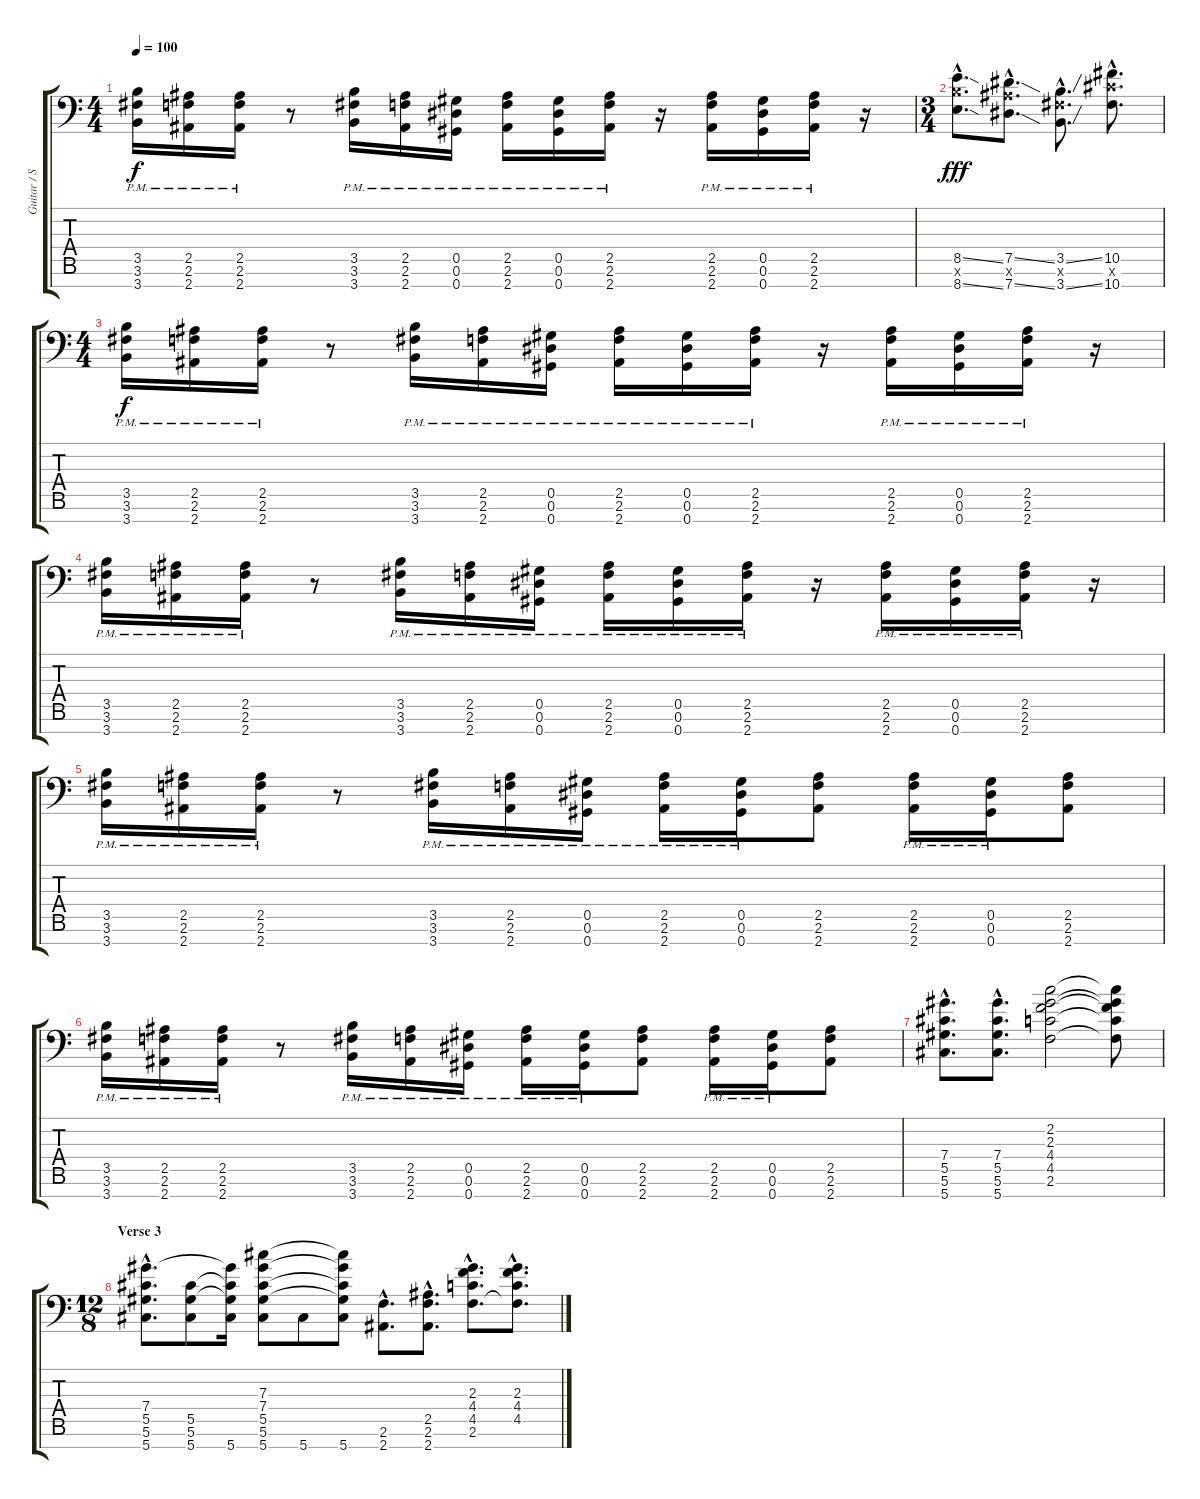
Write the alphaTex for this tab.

\track ("Guitar / Stephen Carpenter" "Guitar / S") {instrument distortionguitar}
\staff {score tabs}
\tuning (Eb4 Bb3 Gb3 Db3 Ab2 Eb2 Ab1) {hide}
\ts (4 4)
\tempo 100
\clef f4
\ks c
(3.5{pm} 3.6{pm} 3.7{pm}).16{dy f} (2.5{pm} 2.6{pm} 2.7{pm}).16 (2.5{pm} 2.6{pm} 2.7{pm}).16 r.8 (3.5{pm} 3.6{pm} 3.7{pm}).16 (2.5{pm} 2.6{pm} 2.7{pm}).16 (0.5{pm} 0.6{pm} 0.7{pm}).16 (2.5{pm} 2.6{pm} 2.7{pm}).16 (0.5{pm} 0.6{pm} 0.7{pm}).16 (2.5{pm} 2.6{pm} 2.7{pm}).16 r.16 (2.5{pm} 2.6{pm} 2.7{pm}).16 (0.5{pm} 0.6{pm} 0.7{pm}).16 (2.5{pm} 2.6{pm} 2.7{pm}).16 r.16 |
\ts (3 4)
(8.5{ss hac} 8.6{hac x} 8.7{ss hac}).8{d dy fff} (7.5{ss hac} 7.6{hac x} 7.7{ss hac}).8{d} (3.5{ss hac} 3.6{hac x} 3.7{ss hac}).8{d} (10.5{hac} 10.6{hac x} 10.7{hac}).8{d} |
\ts (4 4)
(3.5{pm} 3.6{pm} 3.7{pm}).16{dy f} (2.5{pm} 2.6{pm} 2.7{pm}).16 (2.5{pm} 2.6{pm} 2.7{pm}).16 r.8 (3.5{pm} 3.6{pm} 3.7{pm}).16 (2.5{pm} 2.6{pm} 2.7{pm}).16 (0.5{pm} 0.6{pm} 0.7{pm}).16 (2.5{pm} 2.6{pm} 2.7{pm}).16 (0.5{pm} 0.6{pm} 0.7{pm}).16 (2.5{pm} 2.6{pm} 2.7{pm}).16 r.16 (2.5{pm} 2.6{pm} 2.7{pm}).16 (0.5{pm} 0.6{pm} 0.7{pm}).16 (2.5{pm} 2.6{pm} 2.7{pm}).16 r.16 |
(3.5{pm} 3.6{pm} 3.7{pm}).16 (2.5{pm} 2.6{pm} 2.7{pm}).16 (2.5{pm} 2.6{pm} 2.7{pm}).16 r.8 (3.5{pm} 3.6{pm} 3.7{pm}).16 (2.5{pm} 2.6{pm} 2.7{pm}).16 (0.5{pm} 0.6{pm} 0.7{pm}).16 (2.5{pm} 2.6{pm} 2.7{pm}).16 (0.5{pm} 0.6{pm} 0.7{pm}).16 (2.5{pm} 2.6{pm} 2.7{pm}).16 r.16 (2.5{pm} 2.6{pm} 2.7{pm}).16 (0.5{pm} 0.6{pm} 0.7{pm}).16 (2.5{pm} 2.6{pm} 2.7{pm}).16 r.16 |
(3.5{pm} 3.6{pm} 3.7{pm}).16 (2.5{pm} 2.6{pm} 2.7{pm}).16 (2.5{pm} 2.6{pm} 2.7{pm}).16 r.8 (3.5{pm} 3.6{pm} 3.7{pm}).16 (2.5{pm} 2.6{pm} 2.7{pm}).16 (0.5{pm} 0.6{pm} 0.7{pm}).16 (2.5{pm} 2.6{pm} 2.7{pm}).16 (0.5{pm} 0.6{pm} 0.7{pm}).16 (2.5 2.6 2.7).8 (2.5{pm} 2.6{pm} 2.7{pm}).16 (0.5{pm} 0.6{pm} 0.7{pm}).16 (2.5 2.6 2.7).8 |
(3.5{pm} 3.6{pm} 3.7{pm}).16 (2.5{pm} 2.6{pm} 2.7{pm}).16 (2.5{pm} 2.6{pm} 2.7{pm}).16 r.8 (3.5{pm} 3.6{pm} 3.7{pm}).16 (2.5{pm} 2.6{pm} 2.7{pm}).16 (0.5{pm} 0.6{pm} 0.7{pm}).16 (2.5{pm} 2.6{pm} 2.7{pm}).16 (0.5{pm} 0.6{pm} 0.7{pm}).16 (2.5 2.6 2.7).8 (2.5{pm} 2.6{pm} 2.7{pm}).16 (0.5{pm} 0.6{pm} 0.7{pm}).16 (2.5 2.6 2.7).8 |
(7.4{hac} 5.5{hac} 5.6{hac} 5.7{hac}).8{d} (7.4{hac} 5.5{hac} 5.6{hac} 5.7{hac}).8{d} (2.2 2.3 4.4 4.5 2.6).2 (2.2{t} 2.3{t} 4.4{t} 4.5{t} 2.6{t}).8 |
\ts (12 8)
\section ("" "Verse 3")
(7.4{hac} 5.5{hac} 5.6{hac} 5.7{hac}).8{d instrument distortionguitar} (5.5 5.6 5.7).8 (7.4{t} 5.5{t} 5.6{t} 5.7).16 (7.3 7.4 5.5 5.6 5.7).8 5.7.8 (7.3{t} 7.4{t} 5.5{t} 5.6{t} 5.7).8 (2.6{hac} 2.7{hac}).8{d} (2.5{hac} 2.6{hac} 2.7{hac}).8{d} (2.3{hac} 4.4{hac} 4.5{hac} 2.6{hac}).8{d} (2.3{hac} 4.4{hac} 4.5{hac} 2.6{hac t}).8{d}
